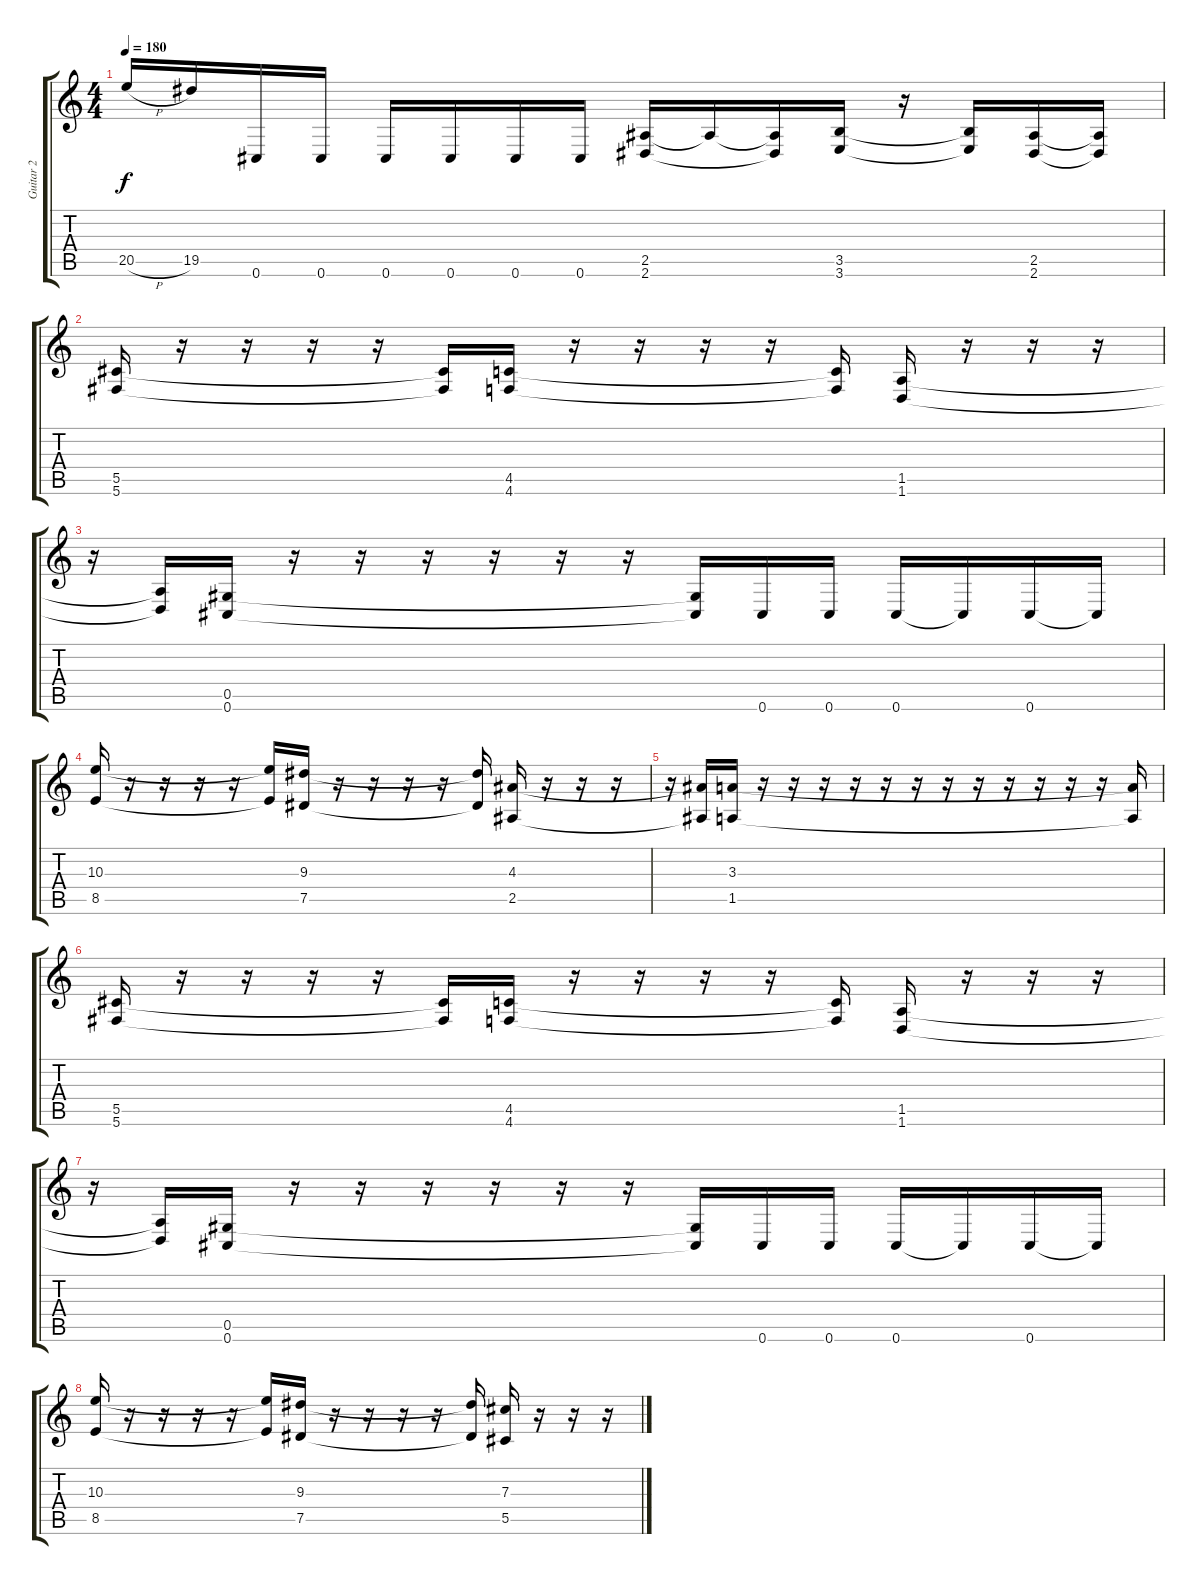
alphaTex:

\track ("Guitar 2" "Guitar 2") {instrument distortionguitar}
\staff {score tabs}
\tuning (Eb4 Bb3 Gb3 Db3 Ab2 Db2) {hide}
\ts (4 4)
\tempo 180
\clef g2
\ks c
20.5{h}.16{dy f} 19.5.16 0.6.16 0.6.16 0.6.16 0.6.16 0.6.16 0.6.16 (2.5 2.6).16 2.5{t}.16 (2.5{t} 2.6{t}).16 (3.5 3.6).16 r.16 (3.5{t} 3.6{t}).16 (2.5 2.6).16 (2.5{t} 2.6{t}).16 |
(5.5 5.6).16 r.16 r.16 r.16 r.16 (5.5{t} 5.6{t}).16 (4.5 4.6).16 r.16 r.16 r.16 r.16 (4.5{t} 4.6{t}).16 (1.5 1.6).16 r.16 r.16 r.16 |
r.16 (1.5{t} 1.6{t}).16 (0.5 0.6).16 r.16 r.16 r.16 r.16 r.16 r.16 (0.5{t} 0.6{t}).16 0.6.16 0.6.16 0.6.16 0.6{t}.16 0.6.16 0.6{t}.16 |
(10.3 8.5).16 r.16 r.16 r.16 r.16 (10.3{t} 8.5{t}).16 (9.3 7.5).16 r.16 r.16 r.16 r.16 (9.3{t} 7.5{t}).16 (4.3 2.5).16 r.16 r.16 r.16 |
r.16 (4.3{t} 2.5{t}).16 (3.3 1.5).16 r.16 r.16 r.16 r.16 r.16 r.16 r.16 r.16 r.16 r.16 r.16 r.16 (3.3{t} 1.5{t}).16 |
(5.5 5.6).16 r.16 r.16 r.16 r.16 (5.5{t} 5.6{t}).16 (4.5 4.6).16 r.16 r.16 r.16 r.16 (4.5{t} 4.6{t}).16 (1.5 1.6).16 r.16 r.16 r.16 |
r.16 (1.5{t} 1.6{t}).16 (0.5 0.6).16 r.16 r.16 r.16 r.16 r.16 r.16 (0.5{t} 0.6{t}).16 0.6.16 0.6.16 0.6.16 0.6{t}.16 0.6.16 0.6{t}.16 |
(10.3 8.5).16 r.16 r.16 r.16 r.16 (10.3{t} 8.5{t}).16 (9.3 7.5).16 r.16 r.16 r.16 r.16 (9.3{t} 7.5{t}).16 (7.3 5.5).16 r.16 r.16 r.16
